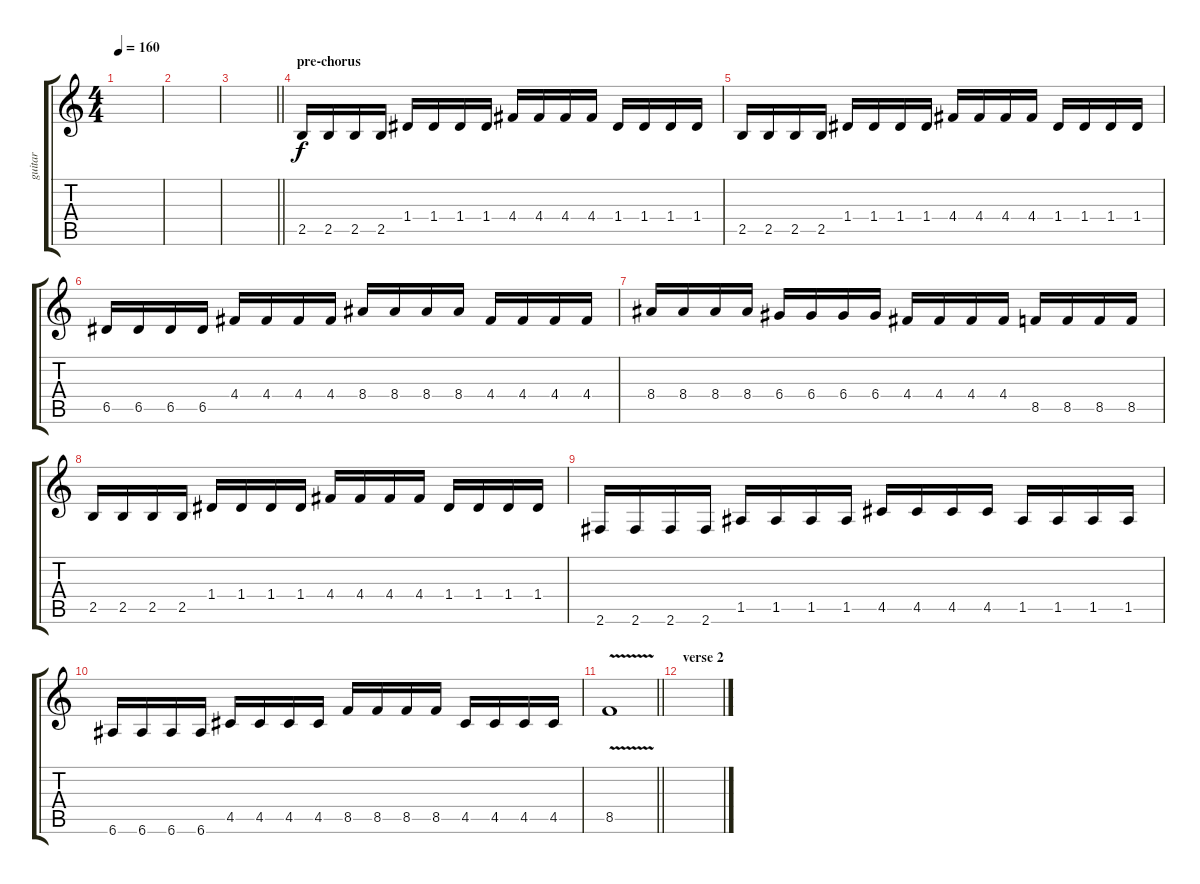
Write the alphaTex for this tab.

\track ("guitar" "guitar") {instrument distortionguitar}
\staff {score tabs}
\tuning (E4 B3 G3 D3 A2 E2) {hide}
\ts (4 4)
\tempo 160
\clef g2
\ks c
|
|
\barLineRight lightlight
|
\section ("" "pre-chorus")
2.5.16 2.5.16 2.5.16 2.5.16 1.4.16 1.4.16 1.4.16 1.4.16 4.4.16 4.4.16 4.4.16 4.4.16 1.4.16 1.4.16 1.4.16 1.4.16 |
2.5.16 2.5.16 2.5.16 2.5.16 1.4.16 1.4.16 1.4.16 1.4.16 4.4.16 4.4.16 4.4.16 4.4.16 1.4.16 1.4.16 1.4.16 1.4.16 |
6.5.16 6.5.16 6.5.16 6.5.16 4.4.16 4.4.16 4.4.16 4.4.16 8.4.16 8.4.16 8.4.16 8.4.16 4.4.16 4.4.16 4.4.16 4.4.16 |
8.4.16 8.4.16 8.4.16 8.4.16 6.4.16 6.4.16 6.4.16 6.4.16 4.4.16 4.4.16 4.4.16 4.4.16 8.5.16 8.5.16 8.5.16 8.5.16 |
2.5.16 2.5.16 2.5.16 2.5.16 1.4.16 1.4.16 1.4.16 1.4.16 4.4.16 4.4.16 4.4.16 4.4.16 1.4.16 1.4.16 1.4.16 1.4.16 |
2.6.16 2.6.16 2.6.16 2.6.16 1.5.16 1.5.16 1.5.16 1.5.16 4.5.16 4.5.16 4.5.16 4.5.16 1.5.16 1.5.16 1.5.16 1.5.16 |
6.6.16 6.6.16 6.6.16 6.6.16 4.5.16 4.5.16 4.5.16 4.5.16 8.5.16 8.5.16 8.5.16 8.5.16 4.5.16 4.5.16 4.5.16 4.5.16 |
\barLineRight lightlight
8.5{v}.1 |
\section ("" "verse 2")
